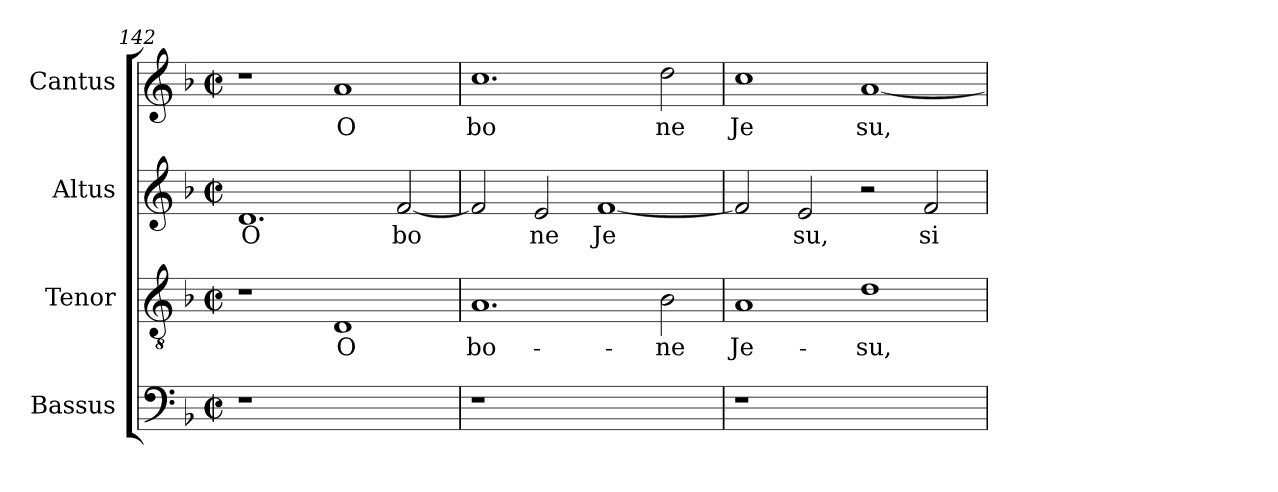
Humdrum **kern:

**kern	**kern	**text	**kern	**text	**kern	**text
*part4	*part3	*part3	*part2	*part2	*part1	*part1
*staff4	*staff3	*staff3	*staff2	*staff2	*staff1	*staff1
*I"Bassus	*I"Tenor	*	*I"Altus	*	*I"Cantus	*
*I'Bassus	*I'Tenor	*	*I'Altus	*	*I'Cantus	*
!!LO:PB:g=z
*clefF4	*clefGv2	*	*clefG2	*	*clefG2	*
*k[b-]	*k[b-]	*	*k[b-]	*	*k[b-]	*
*F:	*F:	*	*F:	*	*F:	*
*M2/2	*M2/2	*	*M2/2	*	*M2/2	*
*met(c|)	*met(c|)	*	*met(c|)	*	*met(c|)	*
=142	=142	=142	=142	=142	=142	=142
!	!	!	!	!LO:LY:b:cj	!	!
1r	1r	.	1.d	O	1r	.
!	!	!LO:LY:b:cj	!	!	!	!LO:LY:b:cj
1ryy	1D	O	.	.	1a	O
!	!	!	!	!LO:LY:b:cj	!	!
.	.	.	[<2f/	bo	.	.
=143	=143	=143	=143	=143	=143	=143
!	!	!LO:LY:b:cj	!	!LO:LY:b:cj	!	!LO:LY:b:cj
1r	1.A	bo-	2f/]	.	1.cc	bo
!	!	!	!	!LO:LY:b:cj	!	!
.	.	.	2e/	ne	.	.
!	!	!	!	!LO:LY:b:cj	!	!
1ryy	.	.	[<1f	Je	.	.
!	!	!LO:LY:b:cj	!	!	!	!LO:LY:b:cj
.	2B-\	-ne	.	.	2dd\	ne
=144	=144	=144	=144	=144	=144	=144
!	!	!LO:LY:b:cj	!	!LO:LY:b:cj	!	!LO:LY:b:cj
1r	1A	Je-	2f/]	.	1cc	Je
!	!	!	!	!LO:LY:b:cj	!	!
.	.	.	2e/	su,	.	.
!	!	!LO:LY:b:cj	!	!	!	!LO:LY:b:cj
1ryy	1d	-su,	2r	.	[<1a	su,
!	!	!	!	!LO:LY:b:cj	!	!
.	.	.	2f/	si	.	.
=	=	=	=	=	=	=
*-	*-	*-	*-	*-	*-	*-
